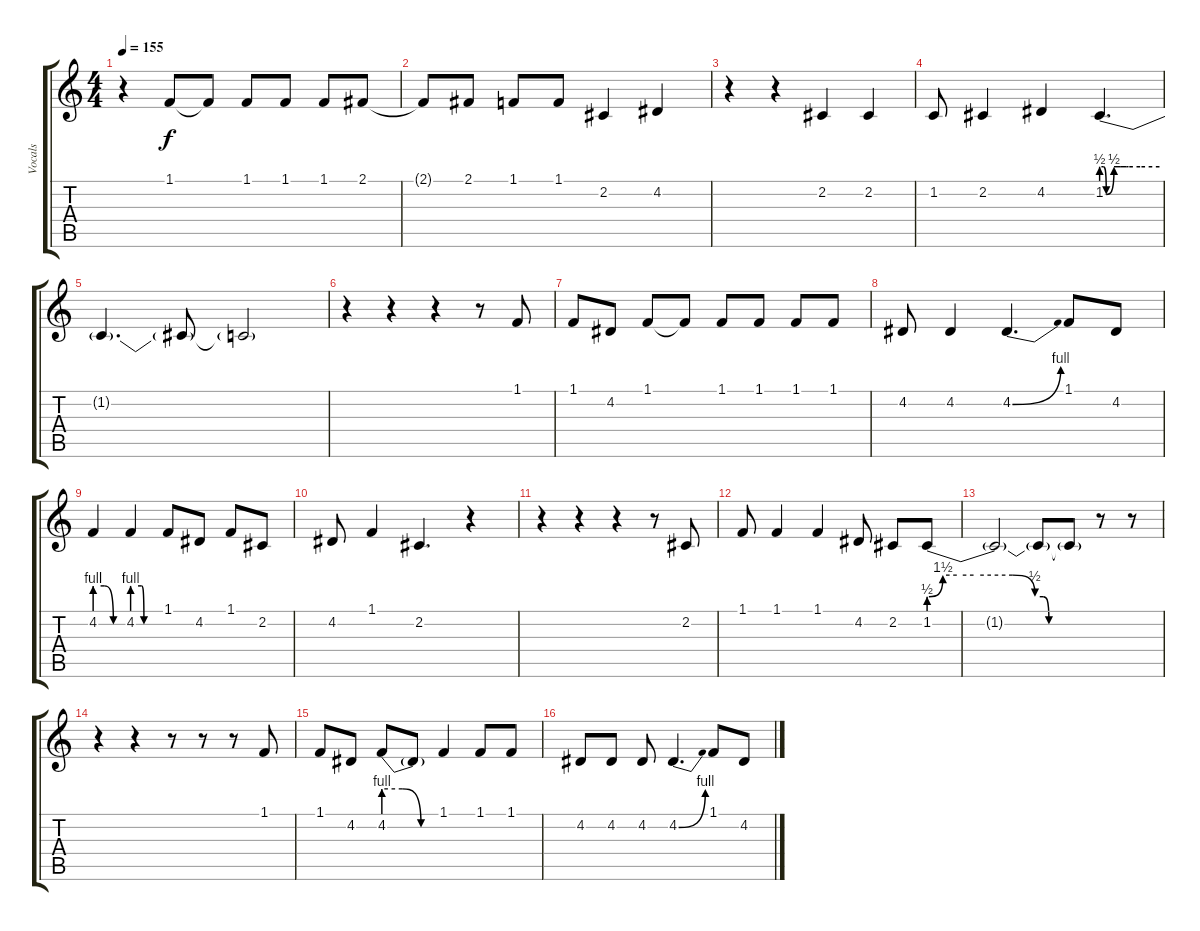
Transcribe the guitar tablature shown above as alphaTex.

\track ("Vocals" "Vocals") {instrument bassoon}
\staff {score tabs}
\tuning (E4 B3 G3 D3 A2 E2) {hide}
\ts (4 4)
\tempo 155
\clef g2
\ks c
r.4{dy f} 1.1.8 1.1{t}.8 1.1.8 1.1.8 1.1.8 2.1.8 |
2.1{t}.8 2.1.8 1.1.8 1.1.8 2.2.4 4.2.4 |
r.4 r.4 2.2.4 2.2.4 |
1.2.8 2.2.4 4.2.4 1.2{be (custom 0 2 2 2 5 0 13 2 20 2 26 2 28 2 40 2 60 2)}.4{d} |
1.2{t}.4{d} 1.2{t}.8 1.2{t}.2 |
r.4 r.4 r.4 r.8 1.1.8 |
1.1.8 4.2.8 1.1.8 1.1{t}.8 1.1.8 1.1.8 1.1.8 1.1.8 |
4.2.8 4.2.4 4.2{be (bend 0 0 60 4)}.4{d} 1.1.8 4.2.8 |
4.2{be (custom 0 4 20 4 40 0 60 0)}.4 4.2{be (custom 0 4 20 4 25 0 40 0 60 0)}.4 1.1.8 4.2.8 1.1.8 2.2.8 |
4.2.8 1.1.4 2.2.4{d} r.4 |
r.4 r.4 r.4 r.8 2.2.8 |
1.1.8 1.1.4 1.1.4 4.2.8 2.2.8 1.2{be (custom 0 2 5 6 10 6 16 6 30 6 38 2 41 2 43 0 49 0 60 0)}.8 |
1.2{t}.2 1.2{t}.8 1.2{t}.8 r.8 r.8 |
r.4 r.4 r.8 r.8 r.8 1.1.8 |
1.1.8 4.2.8 4.2{be (custom 0 4 20 4 40 0 60 0)}.8 4.2{t}.8 1.1.4 1.1.8 1.1.8 |
4.2.8 4.2.8 4.2.8 4.2{be (bend 0 0 60 4)}.4{d} 1.1.8 4.2.8
